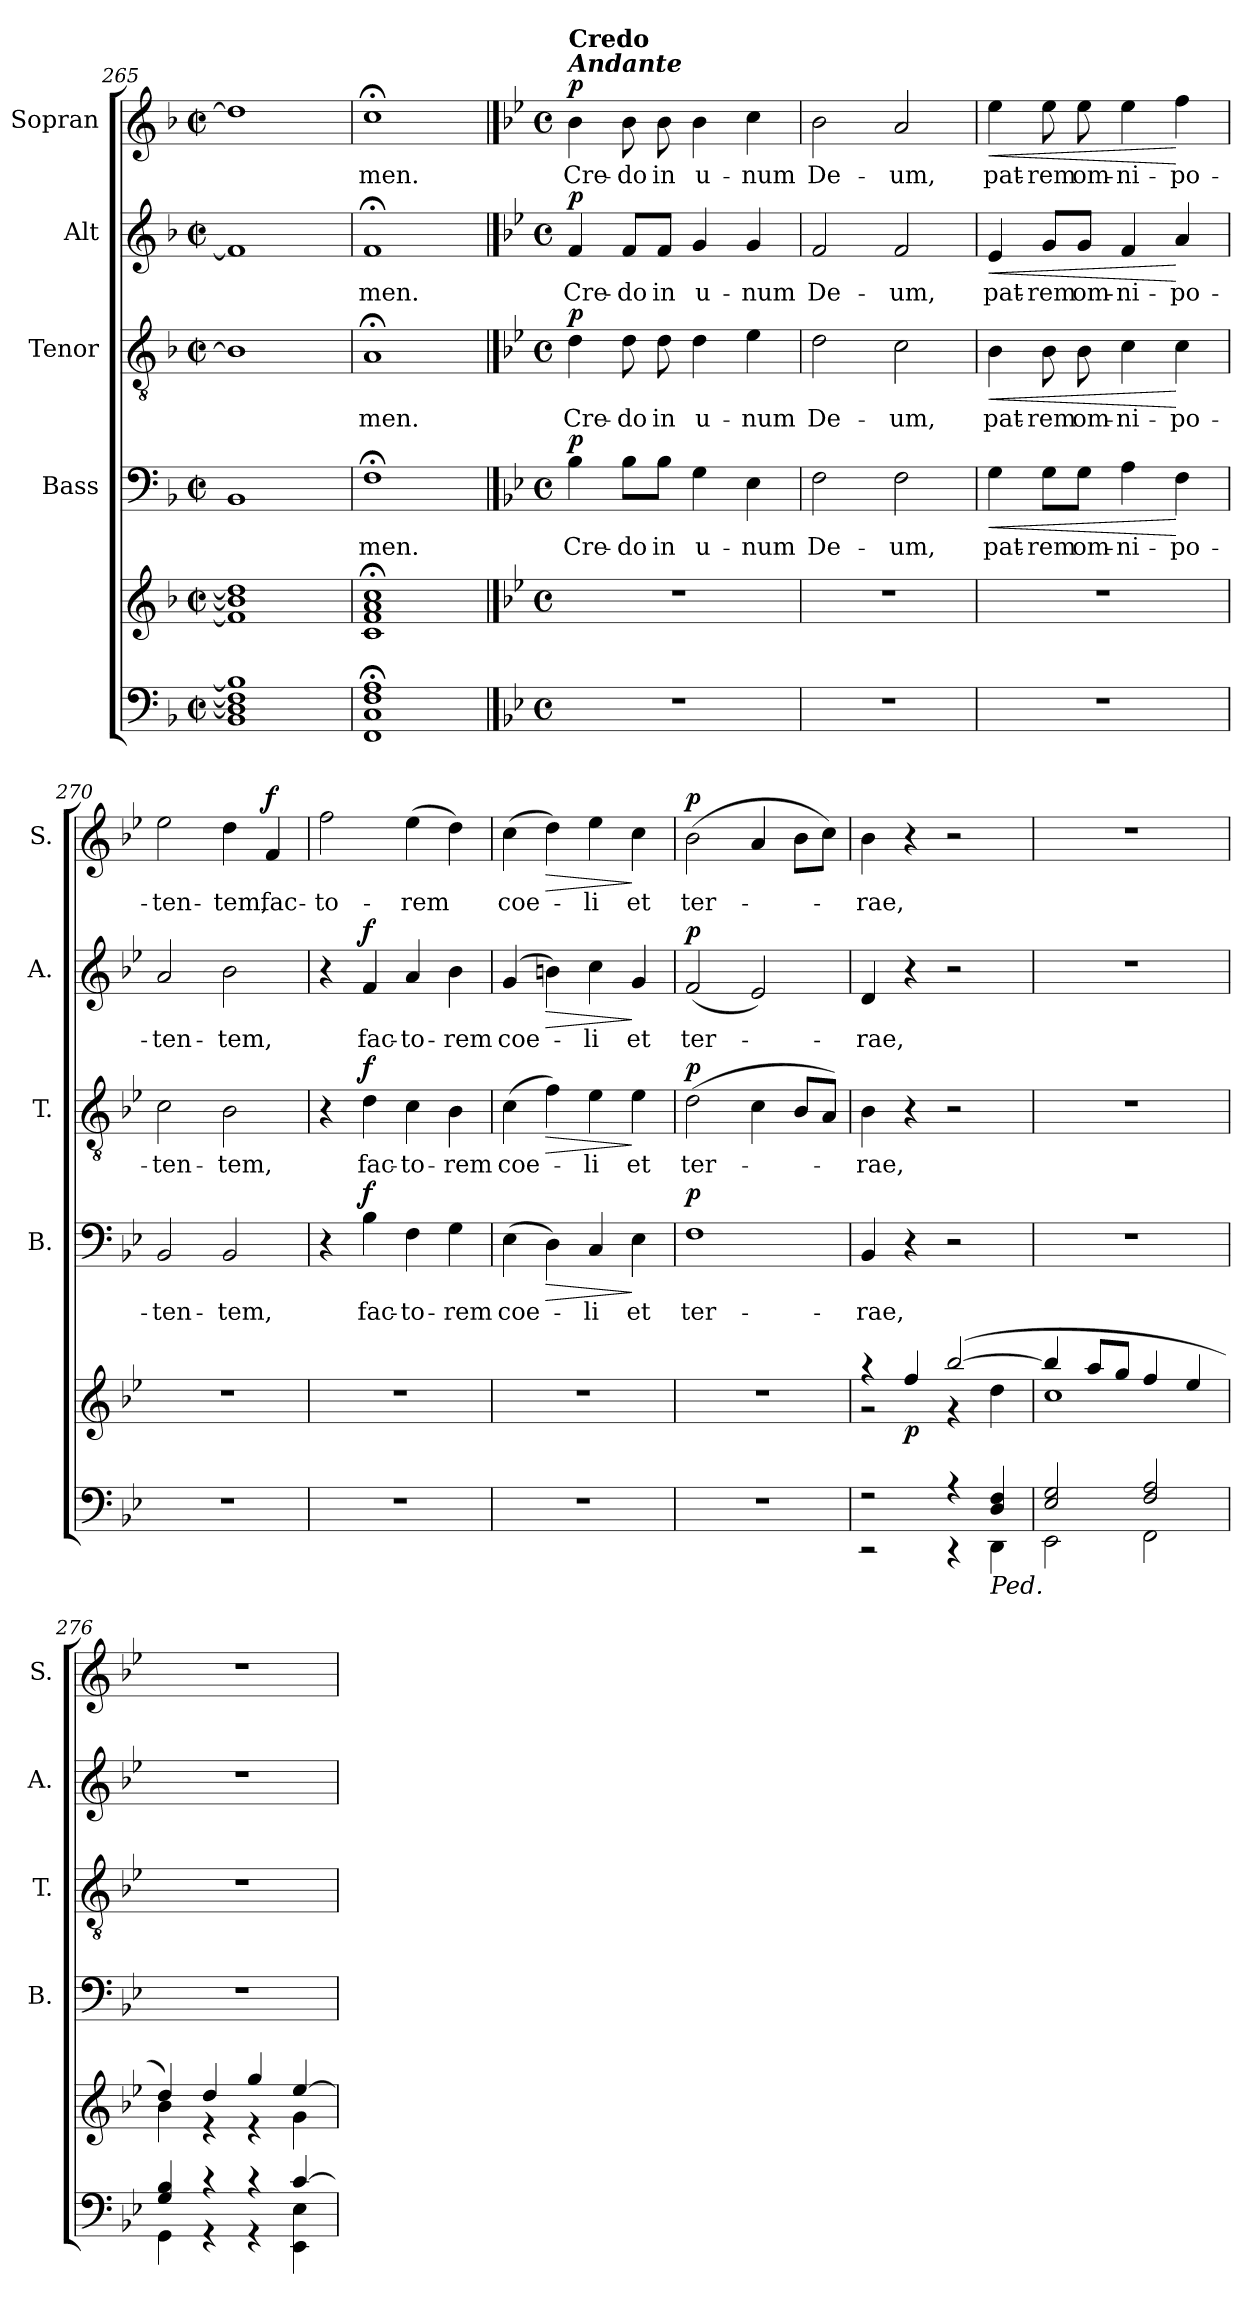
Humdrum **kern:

**kern	**kern	**dynam	**kern	**text	**dynam	**kern	**text	**dynam	**kern	**text	**dynam	**kern	**text	**dynam
*part5	*part5	*part5	*part4	*part4	*part4	*part3	*part3	*part3	*part2	*part2	*part2	*part1	*part1	*part1
*staff6	*staff5	*staff5/6	*staff4	*staff4	*staff4	*staff3	*staff3	*staff3	*staff2	*staff2	*staff2	*staff1	*staff1	*staff1
*	*	*	*I"Bass	*	*	*I"Tenor	*	*	*I"Alt	*	*	*I"Sopran	*	*
*	*	*	*I'B.	*	*	*I'T.	*	*	*I'A.	*	*	*I'S.	*	*
*clefF4	*clefG2	*	*clefF4	*	*	*clefGv2	*	*	*clefG2	*	*	*clefG2	*	*
*k[b-]	*k[b-]	*	*k[b-]	*	*	*k[b-]	*	*	*k[b-]	*	*	*k[b-]	*	*
*F:	*F:	*	*F:	*	*	*F:	*	*	*F:	*	*	*F:	*	*
*M2/2	*M2/2	*	*M2/2	*	*	*M2/2	*	*	*M2/2	*	*	*M2/2	*	*
*met(c|)	*met(c|)	*	*met(c|)	*	*	*met(c|)	*	*	*met(c|)	*	*	*met(c|)	*	*
=265	=265	=265	=265	=265	=265	=265	=265	=265	=265	=265	=265	=265	=265	=265
*^	*	*	*	*	*	*	*	*	*	*	*	*	*	*
1D] 1F] 1B-]	1BB-	1f] 1b-] 1dd]	.	1BB-	.	.	1B-]	.	.	1f]	.	.	1dd]	.	.
=266	=266	=266	=266	=266	=266	=266	=266	=266	=266	=266	=266	=266	=266	=266	=266
!	!	!	!	!	!LO:LY:b	!	!	!LO:LY:b	!	!	!LO:LY:b	!	!	!LO:LY:b	!
1C;< 1F;< 1A;<	1FF	1c;< 1f;< 1a;< 1cc;<	.	1F;<	-men.	.	1A;<	-men.	.	1f;<	-men.	.	1cc;<	-men.	.
*v	*v	*	*	*	*	*	*	*	*	*	*	*	*	*	*
!!LO:PB:g=z
==267	==267	==267	==267	==267	==267	==267	==267	==267	==267	==267	==267	==267	==267	==267
*k[b-e-]	*k[b-e-]	*	*k[b-e-]	*	*	*k[b-e-]	*	*	*k[b-e-]	*	*	*k[b-e-]	*	*
*B-:	*B-:	*	*B-:	*	*	*B-:	*	*	*B-:	*	*	*B-:	*	*
*M4/4	*M4/4	*	*M4/4	*	*	*M4/4	*	*	*M4/4	*	*	*M4/4	*	*
*met(c)	*met(c)	*	*met(c)	*	*	*met(c)	*	*	*met(c)	*	*	*met(c)	*	*
*^	*	*	*	*	*	*	*	*	*	*	*	*	*	*
!	!	!	!	!	!	!	!	!	!	!	!	!	!LO:TX:a:Bi:t=Andante	!	!
!	!	!	!	!	!	!	!	!	!	!	!	!	!LO:TX:a:B:t=Credo	!	!
!	!	!	!	!	!LO:LY:b	!LO:DY:a	!	!LO:LY:b	!LO:DY:a	!	!LO:LY:b	!LO:DY:a	!	!LO:LY:b	!LO:DY:a
*v	*v	*	*	*	*	*	*	*	*	*	*	*	*	*	*
1r	1r	.	4B-\	Cre-	p	4d\	Cre-	p	4f/	Cre-	p	4b-\	Cre-	p
!	!	!	!	!LO:LY:b	!	!	!LO:LY:b	!	!	!LO:LY:b	!	!	!LO:LY:b	!
.	.	.	8B-\L	-do	.	8d\	-do	.	8f/L	-do	.	8b-\	-do	.
!	!	!	!	!LO:LY:b	!	!	!LO:LY:b	!	!	!LO:LY:b	!	!	!LO:LY:b	!
.	.	.	8B-\J	in	.	8d\	in	.	8f/J	in	.	8b-\	in	.
!	!	!	!	!LO:LY:b	!	!	!LO:LY:b	!	!	!LO:LY:b	!	!	!LO:LY:b	!
.	.	.	4G\	u-	.	4d\	u-	.	4g/	u-	.	4b-\	u-	.
!	!	!	!	!LO:LY:b	!	!	!LO:LY:b	!	!	!LO:LY:b	!	!	!LO:LY:b	!
.	.	.	4E-\	-num	.	4e-\	-num	.	4g/	-num	.	4cc\	-num	.
=268	=268	=268	=268	=268	=268	=268	=268	=268	=268	=268	=268	=268	=268	=268
!	!	!	!	!LO:LY:b	!	!	!LO:LY:b	!	!	!LO:LY:b	!	!	!LO:LY:b	!
1r	1r	.	2F\	De-	.	2d\	De-	.	2f/	De-	.	2b-\	De-	.
!	!	!	!	!LO:LY:b	!	!	!LO:LY:b	!	!	!LO:LY:b	!	!	!LO:LY:b	!
.	.	.	2F\	-um,	.	2c\	-um,	.	2f/	-um,	.	2a/	-um,	.
=269	=269	=269	=269	=269	=269	=269	=269	=269	=269	=269	=269	=269	=269	=269
!	!	!	!	!LO:LY:b	!LO:HP:b	!	!LO:LY:b	!LO:HP:b	!	!LO:LY:b	!LO:HP:b	!	!LO:LY:b	!LO:HP:b
1r	1r	.	4G\	pat-	<	4B-\	pat-	<	4e-/	pat-	<	4ee-\	pat-	<
!	!	!	!	!LO:LY:b	!	!	!LO:LY:b	!	!	!LO:LY:b	!	!	!LO:LY:b	!
.	.	.	8G\L	-rem	.	8B-\	-rem	.	8g/L	-rem	.	8ee-\	-rem	.
!	!	!	!	!LO:LY:b	!	!	!LO:LY:b	!	!	!LO:LY:b	!	!	!LO:LY:b	!
.	.	.	8G\J	om-	.	8B-\	om-	.	8g/J	om-	.	8ee-\	om-	.
!	!	!	!	!LO:LY:b	!	!	!LO:LY:b	!	!	!LO:LY:b	!	!	!LO:LY:b	!
.	.	.	4A\	-ni-	.	4c\	-ni-	.	4f/	-ni-	.	4ee-\	-ni-	.
!	!	!	!	!LO:LY:b	!	!	!LO:LY:b	!	!	!LO:LY:b	!	!	!LO:LY:b	!
.	.	.	4F\	-po-	[	4c\	-po-	[	4a/	-po-	[	4ff\	-po-	[
=270	=270	=270	=270	=270	=270	=270	=270	=270	=270	=270	=270	=270	=270	=270
!	!	!	!	!LO:LY:b	!	!	!LO:LY:b	!	!	!LO:LY:b	!	!	!LO:LY:b	!
1r	1r	.	2BB-/	-ten-	.	2c\	-ten-	.	2a/	-ten-	.	2ee-\	-ten-	.
!	!	!	!	!LO:LY:b	!	!	!LO:LY:b	!	!	!LO:LY:b	!	!	!LO:LY:b	!
.	.	.	2BB-/	-tem,	.	2B-\	-tem,	.	2b-\	-tem,	.	4dd\	-tem,	.
!	!	!	!	!	!	!	!	!	!	!	!	!	!LO:LY:b	!LO:DY:a
.	.	.	.	.	.	.	.	.	.	.	.	4f/	fac-	f
=271	=271	=271	=271	=271	=271	=271	=271	=271	=271	=271	=271	=271	=271	=271
!	!	!	!	!	!	!	!	!	!	!	!	!	!LO:LY:b	!
1r	1r	.	4r	.	.	4r	.	.	4r	.	.	2ff\	-to-	.
!	!	!	!	!LO:LY:b	!LO:DY:a	!	!LO:LY:b	!LO:DY:a	!	!LO:LY:b	!LO:DY:a	!	!	!
.	.	.	4B-\	fac-	f	4d\	fac-	f	4f/	fac-	f	.	.	.
!	!	!	!	!LO:LY:b	!	!	!LO:LY:b	!	!	!LO:LY:b	!	!	!LO:LY:b	!
.	.	.	4F\	-to-	.	4c\	-to-	.	4a/	-to-	.	(>4ee-\	-rem	.
!	!	!	!	!LO:LY:b	!	!	!LO:LY:b	!	!	!LO:LY:b	!	!	!	!
.	.	.	4G\	-rem	.	4B-\	-rem	.	4b-\	-rem	.	4dd\)	.	.
!!LO:LB:g=z
=272	=272	=272	=272	=272	=272	=272	=272	=272	=272	=272	=272	=272	=272	=272
!	!	!	!	!LO:LY:b	!	!	!LO:LY:b	!	!	!LO:LY:b	!	!	!LO:LY:b	!
1r	1r	.	(>4E-\	coe-	.	(>4c\	coe-	.	(4g/	coe-	.	(>4cc\	coe-	.
!	!	!	!	!	!LO:HP:b	!	!	!LO:HP:b	!	!	!LO:HP:b	!	!	!LO:HP:b
.	.	.	4D\)	.	>	4f\)	.	>	4bn\)	.	>	4dd\)	.	>
!	!	!	!	!LO:LY:b	!	!	!LO:LY:b	!	!	!LO:LY:b	!	!	!LO:LY:b	!
.	.	.	4C/	-li	.	4e-\	-li	.	4cc\	-li	.	4ee-\	-li	.
!	!	!	!	!LO:LY:b	!	!	!LO:LY:b	!	!	!LO:LY:b	!	!	!LO:LY:b	!
.	.	.	4E-\	et	]	4e-\	et	]	4g/	et	]	4cc\	et	]
=273	=273	=273	=273	=273	=273	=273	=273	=273	=273	=273	=273	=273	=273	=273
!	!	!	!	!LO:LY:b	!LO:DY:a	!	!LO:LY:b	!LO:DY:a	!	!LO:LY:b	!LO:DY:a	!	!LO:LY:b	!LO:DY:a
1r	1r	.	1F	ter-	p	(>2d\	ter-	p	(<2f/	ter-	p	(>2b-\	ter-	p
.	.	.	.	.	.	4c\	.	.	2e-/)	.	.	4a/	.	.
.	.	.	.	.	.	8B-/L	.	.	.	.	.	8b-\L	.	.
.	.	.	.	.	.	8A/J)	.	.	.	.	.	8cc\J)	.	.
=274	=274	=274	=274	=274	=274	=274	=274	=274	=274	=274	=274	=274	=274	=274
*^	*^	*	*	*	*	*	*	*	*	*	*	*	*	*
!	!	!	!	!	!	!LO:LY:b	!	!	!LO:LY:b	!	!	!LO:LY:b	!	!	!LO:LY:b	!
2r	2r	4rgg	2rg	.	4BB-/	-rae,	.	4B-\	-rae,	.	4d/	-rae,	.	4b-\	-rae,	.
!	!	!	!	!LO:DY:b	!	!	!	!	!	!	!	!	!	!	!	!
.	.	4ff/	.	p	4r	.	.	4r	.	.	4r	.	.	4r	.	.
4r	4r	([>2bb-/	4rg	.	2r	.	.	2r	.	.	2r	.	.	2r	.	.
!LO:TX:b:i:t=Ped.	!	!	!	!	!	!	!	!	!	!	!	!	!	!	!	!
4D/ 4F/	4DD\	.	4dd\	.	.	.	.	.	.	.	.	.	.	.	.	.
=275	=275	=275	=275	=275	=275	=275	=275	=275	=275	=275	=275	=275	=275	=275	=275	=275
2E-/ 2G/	2EE-\	4bb-/]	1cc	.	1r	.	.	1r	.	.	1r	.	.	1r	.	.
.	.	8aa/L	.	.	.	.	.	.	.	.	.	.	.	.	.	.
.	.	8gg/J	.	.	.	.	.	.	.	.	.	.	.	.	.	.
2F/ 2A/	2FF\	4ff/	.	.	.	.	.	.	.	.	.	.	.	.	.	.
.	.	4ee-/	.	.	.	.	.	.	.	.	.	.	.	.	.	.
=276	=276	=276	=276	=276	=276	=276	=276	=276	=276	=276	=276	=276	=276	=276	=276	=276
4G/ 4B-/	4GG\	4dd/)	4b-\	.	1r	.	.	1r	.	.	1r	.	.	1r	.	.
4r	4r	4dd/	4re	.	.	.	.	.	.	.	.	.	.	.	.	.
4r	4r	4gg/	4re	.	.	.	.	.	.	.	.	.	.	.	.	.
[>4c/	4EE-\ 4E-\	[>4ee-/	4g\	.	.	.	.	.	.	.	.	.	.	.	.	.
*v	*v	*	*	*	*	*	*	*	*	*	*	*	*	*	*	*
*	*v	*v	*	*	*	*	*	*	*	*	*	*	*	*	*
=	=	=	=	=	=	=	=	=	=	=	=	=	=	=
*-	*-	*-	*-	*-	*-	*-	*-	*-	*-	*-	*-	*-	*-	*-
